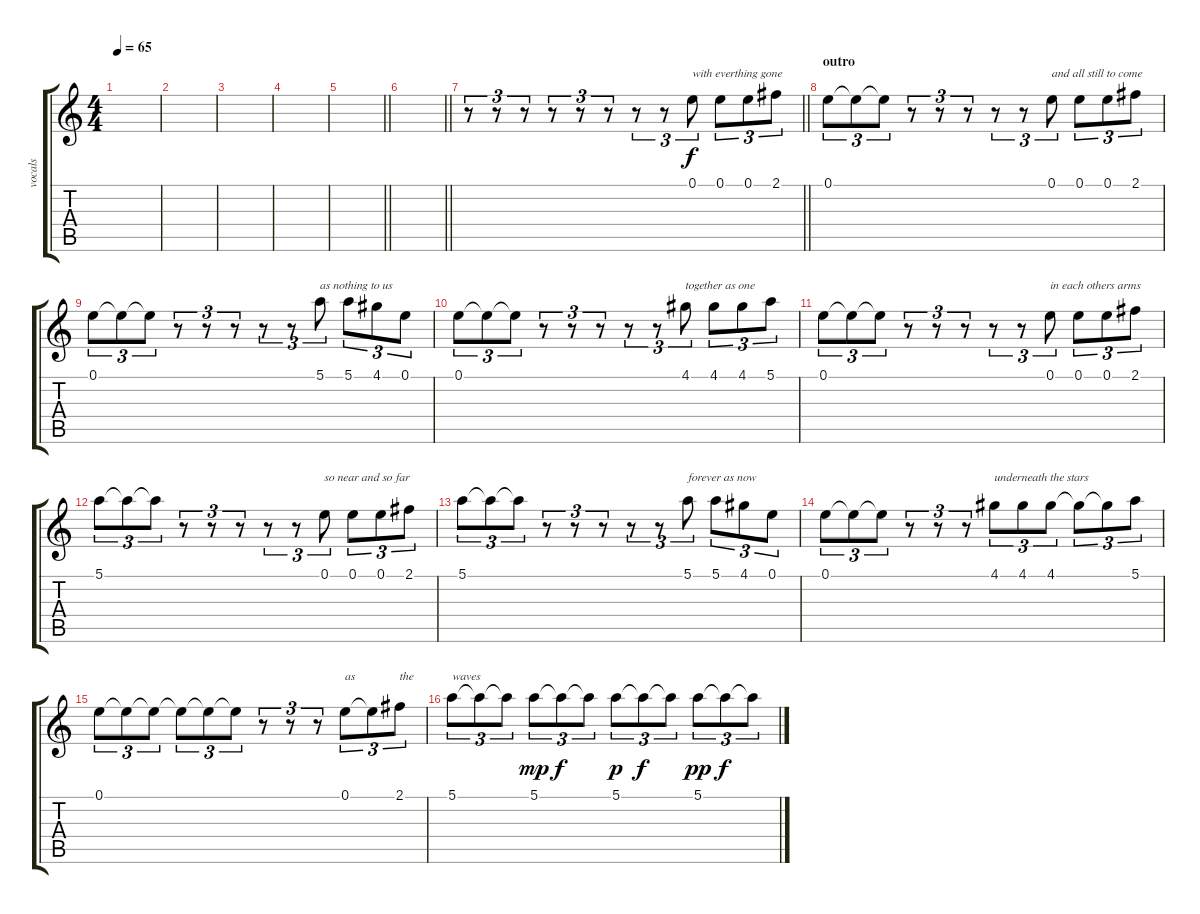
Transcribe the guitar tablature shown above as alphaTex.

\track ("vocals" "vocals") {instrument electricguitarjazz}
\staff {score tabs}
\tuning (E4 B3 G3 D3 A2 E2) {hide}
\ts (4 4)
\tempo 65
\clef g2
\ks c
|
|
|
|
\barLineRight lightlight
|
\barLineRight lightlight
|
\barLineRight lightlight
r.8{tu (3 2)} r.8{tu (3 2)} r.8{tu (3 2)} r.8{tu (3 2)} r.8{tu (3 2)} r.8{tu (3 2)} r.8{tu (3 2)} r.8{tu (3 2)} 0.1.8{tu (3 2) txt "with everthing gone"} 0.1.8{tu (3 2)} 0.1.8{tu (3 2)} 2.1.8{tu (3 2)} |
\section ("" "outro")
0.1.8{tu (3 2)} 0.1{t}.8{tu (3 2)} 0.1{t}.8{tu (3 2)} r.8{tu (3 2)} r.8{tu (3 2)} r.8{tu (3 2)} r.8{tu (3 2)} r.8{tu (3 2)} 0.1.8{tu (3 2) txt "and all still to come"} 0.1.8{tu (3 2)} 0.1.8{tu (3 2)} 2.1.8{tu (3 2)} |
0.1.8{tu (3 2)} 0.1{t}.8{tu (3 2)} 0.1{t}.8{tu (3 2)} r.8{tu (3 2)} r.8{tu (3 2)} r.8{tu (3 2)} r.8{tu (3 2)} r.8{tu (3 2)} 5.1.8{tu (3 2) txt "as nothing to us"} 5.1.8{tu (3 2)} 4.1.8{tu (3 2)} 0.1.8{tu (3 2)} |
0.1.8{tu (3 2)} 0.1{t}.8{tu (3 2)} 0.1{t}.8{tu (3 2)} r.8{tu (3 2)} r.8{tu (3 2)} r.8{tu (3 2)} r.8{tu (3 2)} r.8{tu (3 2)} 4.1.8{tu (3 2) txt "together as one"} 4.1.8{tu (3 2)} 4.1.8{tu (3 2)} 5.1.8{tu (3 2)} |
0.1.8{tu (3 2)} 0.1{t}.8{tu (3 2)} 0.1{t}.8{tu (3 2)} r.8{tu (3 2)} r.8{tu (3 2)} r.8{tu (3 2)} r.8{tu (3 2)} r.8{tu (3 2)} 0.1.8{tu (3 2) txt "in each others arms"} 0.1.8{tu (3 2)} 0.1.8{tu (3 2)} 2.1.8{tu (3 2)} |
5.1.8{tu (3 2)} 5.1{t}.8{tu (3 2)} 5.1{t}.8{tu (3 2)} r.8{tu (3 2)} r.8{tu (3 2)} r.8{tu (3 2)} r.8{tu (3 2)} r.8{tu (3 2)} 0.1.8{tu (3 2) txt "so near and so far"} 0.1.8{tu (3 2)} 0.1.8{tu (3 2)} 2.1.8{tu (3 2)} |
5.1.8{tu (3 2)} 5.1{t}.8{tu (3 2)} 5.1{t}.8{tu (3 2)} r.8{tu (3 2)} r.8{tu (3 2)} r.8{tu (3 2)} r.8{tu (3 2)} r.8{tu (3 2)} 5.1.8{tu (3 2) txt "forever as now"} 5.1.8{tu (3 2)} 4.1.8{tu (3 2)} 0.1.8{tu (3 2)} |
0.1.8{tu (3 2)} 0.1{t}.8{tu (3 2)} 0.1{t}.8{tu (3 2)} r.8{tu (3 2)} r.8{tu (3 2)} r.8{tu (3 2)} 4.1.8{tu (3 2) txt "underneath the stars"} 4.1.8{tu (3 2)} 4.1.8{tu (3 2)} 4.1{t}.8{tu (3 2)} 4.1{t}.8{tu (3 2)} 5.1.8{tu (3 2)} |
0.1.8{tu (3 2)} 0.1{t}.8{tu (3 2)} 0.1{t}.8{tu (3 2)} 0.1{t}.8{tu (3 2)} 0.1{t}.8{tu (3 2)} 0.1{t}.8{tu (3 2)} r.8{tu (3 2)} r.8{tu (3 2)} r.8{tu (3 2)} 0.1.8{tu (3 2) txt "as"} 0.1{t}.8{tu (3 2)} 2.1.8{tu (3 2) txt "the"} |
5.1.8{tu (3 2) txt "waves"} 5.1{t}.8{tu (3 2)} 5.1{t}.8{tu (3 2)} 5.1.8{tu (3 2) dy mp} 5.1{t}.8{tu (3 2) dy f} 5.1{t}.8{tu (3 2)} 5.1.8{tu (3 2) dy p} 5.1{t}.8{tu (3 2) dy f} 5.1{t}.8{tu (3 2)} 5.1.8{tu (3 2) dy pp} 5.1{t}.8{tu (3 2) dy f} 5.1{t}.8{tu (3 2)}
